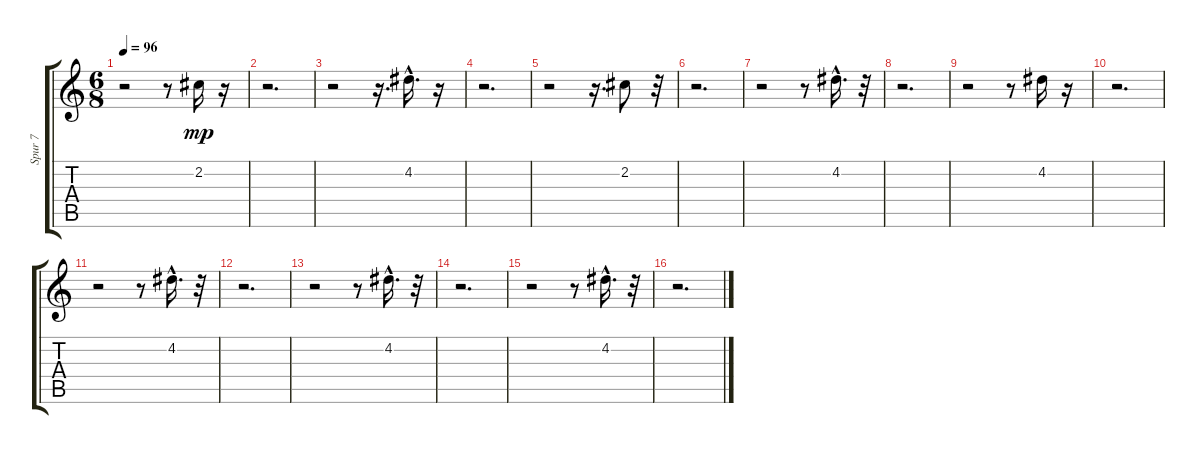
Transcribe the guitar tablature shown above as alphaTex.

\track ("Spur 7" "Spur 7") {instrument acousticguitarnylon}
\staff {score tabs}
\tuning (E4 B3 G3 D3 A2 E2) {hide}
\ts (6 8)
\tempo 96
\clef g2
\ks c
r.2{dy mp} r.8 2.2.16 r.16 |
r.2{d} |
r.2 r.16{d} 4.2{hac}.16{d} r.16 |
r.2{d} |
r.2 r.16{d} 2.2.8 r.32 |
r.2{d} |
r.2 r.8 4.2{hac}.16{d} r.32 |
r.2{d} |
r.2 r.8 4.2.16 r.16 |
r.2{d} |
r.2 r.8 4.2{hac}.16{d} r.32 |
r.2{d} |
r.2 r.8 4.2{hac}.16{d} r.32 |
r.2{d} |
r.2 r.8 4.2{hac}.16{d} r.32 |
r.2{d}
